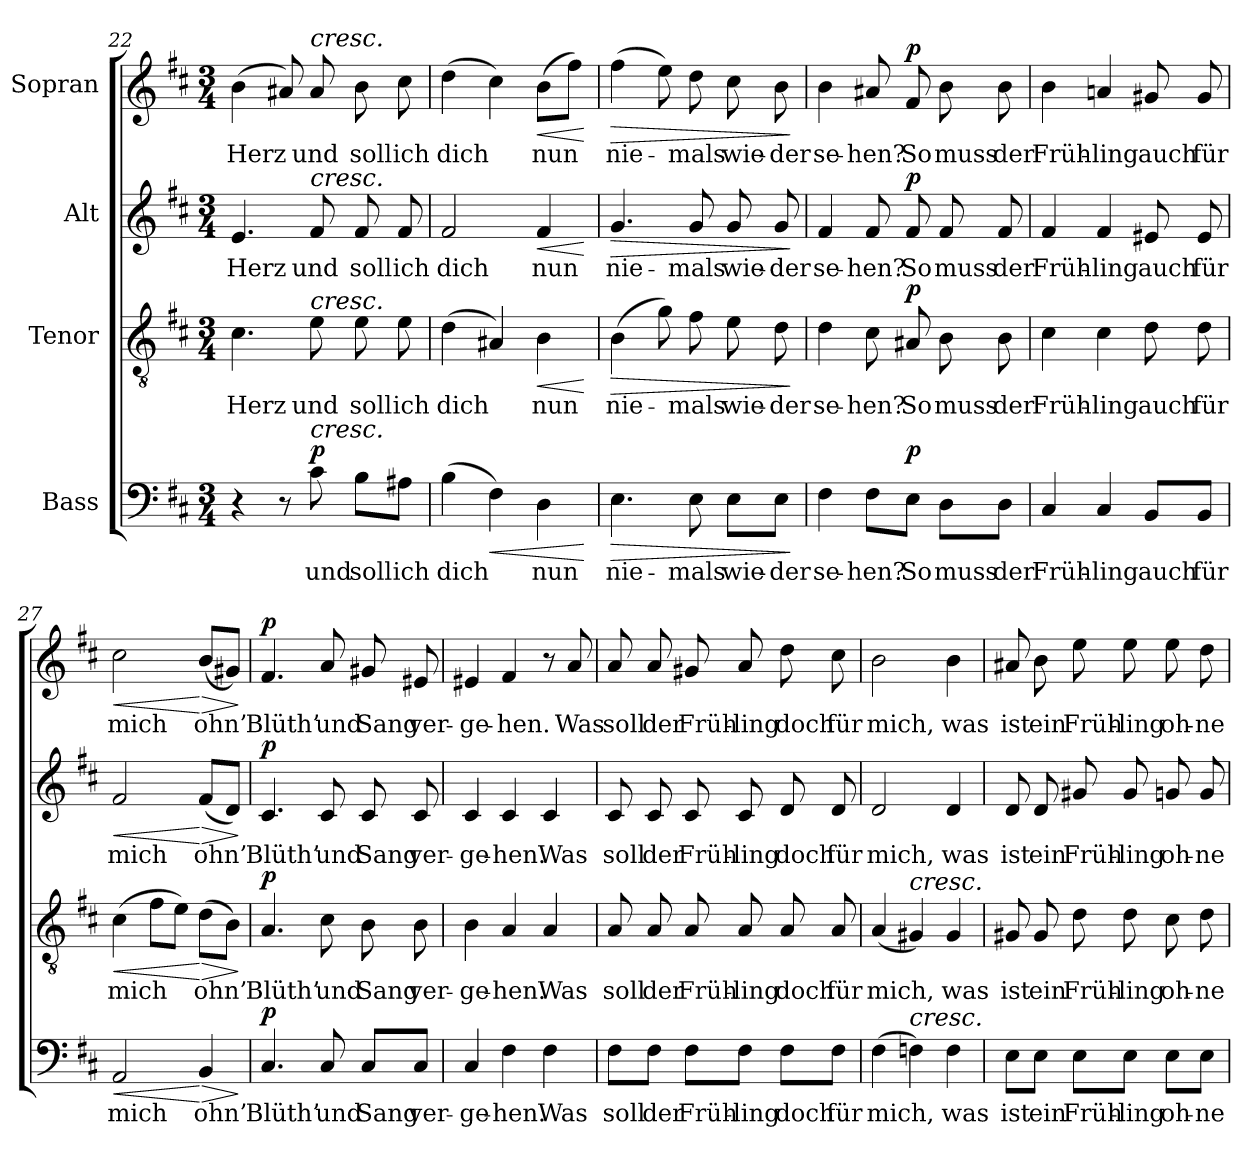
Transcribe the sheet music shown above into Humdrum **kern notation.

**kern	**text	**dynam	**kern	**text	**dynam	**kern	**text	**dynam	**kern	**text	**dynam
*part4	*part4	*part4	*part3	*part3	*part3	*part2	*part2	*part2	*part1	*part1	*part1
*staff4	*staff4	*staff4	*staff3	*staff3	*staff3	*staff2	*staff2	*staff2	*staff1	*staff1	*staff1
*I"Bass	*	*	*I"Tenor	*	*	*I"Alt	*	*	*I"Sopran	*	*
*clefF4	*	*	*clefGv2	*	*	*clefG2	*	*	*clefG2	*	*
*k[f#c#]	*	*	*k[f#c#]	*	*	*k[f#c#]	*	*	*k[f#c#]	*	*
*M3/4	*	*	*M3/4	*	*	*M3/4	*	*	*M3/4	*	*
=22	=22	=22	=22	=22	=22	=22	=22	=22	=22	=22	=22
4r	.	.	4.c#\	Herz	.	4.e/	Herz	.	(4b\	Herz	.
8r	.	.	.	.	.	.	.	.	8a#X/)	.	.
!	!	!	!	!	!	!	!	!	!LO:TX:a:i:t=cresc.	!	!
!	!	!	!	!	!	!LO:TX:a:i:t=cresc.	!	!	!	!	!
!	!	!	!LO:TX:a:i:t=cresc.	!	!	!	!	!	!	!	!
!LO:TX:a:i:t=cresc.	!	!	!	!	!	!	!	!	!	!	!
!	!	!LO:DY:a	!	!	!	!	!	!	!	!	!
8c#\	und	p	8e\	und	.	8f#/	und	.	8a#/	und	.
8B\L	soll	.	8e\	soll	.	8f#/	soll	.	8b\	soll	.
8A#X\J	ich	.	8e\	ich	.	8f#/	ich	.	8cc#\	ich	.
=23	=23	=23	=23	=23	=23	=23	=23	=23	=23	=23	=23
(4B\	dich	.	(4d\	dich	.	2f#/	dich	.	(4dd\	dich	.
!	!	!LO:HP:b	!	!	!	!	!	!	!	!	!
4F#\)	.	<	4A#X/)	.	.	.	.	.	4cc#\)	.	.
!	!	!	!	!	!LO:HP:b	!	!	!LO:HP:b	!	!	!LO:HP:b
4D\	nun	.	4B\	nun	<	4f#/	nun	<	(8b\L	nun	<
.	.	.	.	.	.	.	.	.	8ff#\J)	.	.
.	.	[	.	.	[	.	.	[	.	.	[
=24	=24	=24	=24	=24	=24	=24	=24	=24	=24	=24	=24
!	!	!LO:HP:b	!	!	!LO:HP:b	!	!	!LO:HP:b	!	!	!LO:HP:b
4.E\	nie-	>	(4B\	nie-	>	4.g/	nie-	>	(4ff#\	nie-	>
.	.	.	8g\)	.	.	.	.	.	8ee\)	.	.
8E\	-mals	.	8f#\	-mals	.	8g/	-mals	.	8dd\	-mals	.
8E\L	wie-	.	8e\	wie-	.	8g/	wie-	.	8cc#\	wie-	.
8E\J	-der	.	8d\	-der	.	8g/	-der	.	8b\	-der	.
.	.	]	.	.	]	.	.	]	.	.	]
=25	=25	=25	=25	=25	=25	=25	=25	=25	=25	=25	=25
4F#\	se-	.	4d\	se-	.	4f#/	se-	.	4b\	se-	.
8F#\L	-hen?	.	8c#\	-hen?	.	8f#/	-hen?	.	8a#X/	-hen?	.
!	!	!LO:DY:a	!	!	!LO:DY:a	!	!	!LO:DY:a	!	!	!LO:DY:a
8E\J	So	p	8A#X/	So	p	8f#/	So	p	8f#/	So	p
8D\L	muss	.	8B\	muss	.	8f#/	muss	.	8b\	muss	.
8D\J	der	.	8B\	der	.	8f#/	der	.	8b\	der	.
=26	=26	=26	=26	=26	=26	=26	=26	=26	=26	=26	=26
4C#/	Früh-	.	4c#\	Früh-	.	4f#/	Früh-	.	4b\	Früh-	.
4C#/	-ling	.	4c#\	-ling	.	4f#/	-ling	.	4an/	-ling	.
8BB/L	auch	.	8d\	auch	.	8e#X/	auch	.	8g#X/	auch	.
8BB/J	für	.	8d\	für	.	8e#/	für	.	8g#/	für	.
=27	=27	=27	=27	=27	=27	=27	=27	=27	=27	=27	=27
!	!	!LO:HP:b	!	!	!LO:HP:b	!	!	!LO:HP:b	!	!	!LO:HP:b
2AA/	mich	<	(4c#\	mich	<	2f#/	mich	<	2cc#\	mich	<
.	.	.	8f#\L	.	.	.	.	.	.	.	.
.	.	.	8e\J)	.	.	.	.	.	.	.	.
!	!	!LO:HP:n=1:b	!	!	!LO:HP:n=1:b	!	!	!LO:HP:n=1:b	!	!	!LO:HP:n=1:b
4BB/	ohn’	[ >	(8d\L	ohn’	[ >	(8f#/L	ohn’	[ >	(8b/L	ohn’	[ >
.	.	.	8B\J)	.	.	8d/J)	.	.	8g#X/J)	.	.
.	.	]	.	.	]	.	.	]	.	.	]
=28	=28	=28	=28	=28	=28	=28	=28	=28	=28	=28	=28
!	!	!LO:DY:a	!	!	!LO:DY:a	!	!	!LO:DY:a	!	!	!LO:DY:a
4.C#/	Blüth’	p	4.A/	Blüth’	p	4.c#/	Blüth’	p	4.f#/	Blüth’	p
8C#/	und	.	8c#\	und	.	8c#/	und	.	8a/	und	.
8C#/L	Sang	.	8B\	Sang	.	8c#/	Sang	.	8g#X/	Sang	.
8C#/J	ver-	.	8B\	ver-	.	8c#/	ver-	.	8e#X/	ver-	.
=29	=29	=29	=29	=29	=29	=29	=29	=29	=29	=29	=29
4C#/	-ge-	.	4B\	-ge-	.	4c#/	-ge-	.	4e#X/	-ge-	.
4F#\	-hen.	.	4A/	-hen.	.	4c#/	-hen.	.	4f#/	-hen.	.
4F#\	Was	.	4A/	Was	.	4c#/	Was	.	8r	.	.
.	.	.	.	.	.	.	.	.	8a/	Was	.
=30	=30	=30	=30	=30	=30	=30	=30	=30	=30	=30	=30
8F#\L	soll	.	8A/	soll	.	8c#/	soll	.	8a/	soll	.
8F#\J	der	.	8A/	der	.	8c#/	der	.	8a/	der	.
8F#\L	Früh-	.	8A/	Früh-	.	8c#/	Früh-	.	8g#X/	Früh-	.
8F#\J	-ling	.	8A/	-ling	.	8c#/	-ling	.	8a/	-ling	.
8F#\L	doch	.	8A/	doch	.	8d/	doch	.	8dd\	doch	.
8F#\J	für	.	8A/	für	.	8d/	für	.	8cc#\	für	.
=31	=31	=31	=31	=31	=31	=31	=31	=31	=31	=31	=31
(4F#\	mich,	.	(4A/	mich,	.	2d/	mich,	.	2b\	mich,	.
!	!	!	!LO:TX:a:i:t=cresc.	!	!	!	!	!	!	!	!
!LO:TX:a:i:t=cresc.	!	!	!	!	!	!	!	!	!	!	!
4Fn\)	.	.	4G#X/)	.	.	.	.	.	.	.	.
4F\	was	.	4G#/	was	.	4d/	was	.	4b\	was	.
=32	=32	=32	=32	=32	=32	=32	=32	=32	=32	=32	=32
8E\L	ist	.	8G#X/	ist	.	8d/	ist	.	8a#X/	ist	.
8E\J	ein	.	8G#/	ein	.	8d/	ein	.	8b\	ein	.
8E\L	Früh-	.	8d\	Früh-	.	8g#X/	Früh-	.	8ee\	Früh-	.
8E\J	-ling	.	8d\	-ling	.	8g#/	-ling	.	8ee\	-ling	.
8E\L	oh-	.	8c#\	oh-	.	8gn/	oh-	.	8ee\	oh-	.
8E\J	-ne	.	8d\	-ne	.	8g/	-ne	.	8dd\	-ne	.
=	=	=	=	=	=	=	=	=	=	=	=
*-	*-	*-	*-	*-	*-	*-	*-	*-	*-	*-	*-
